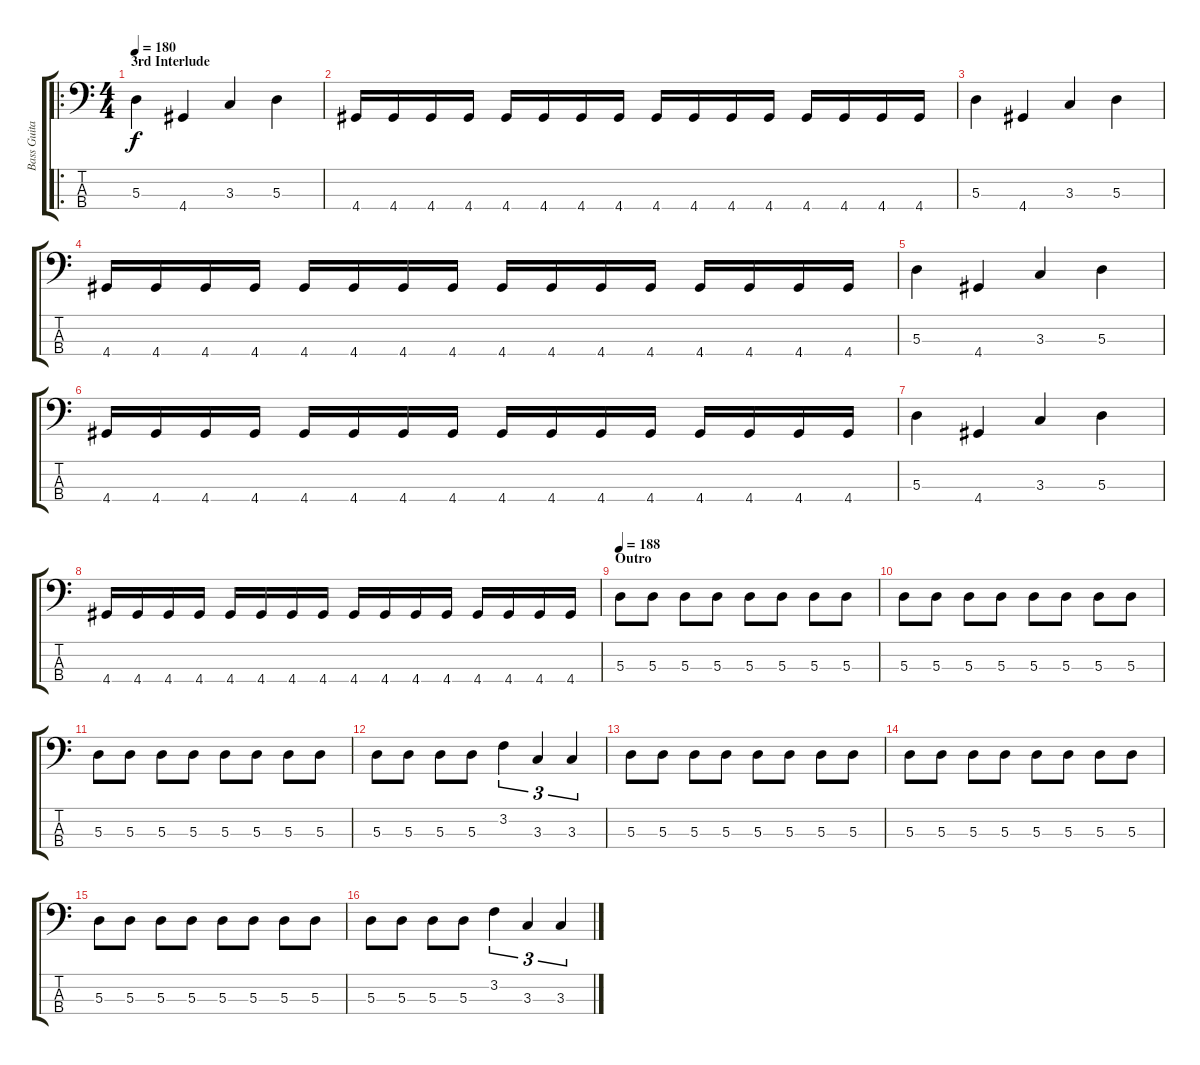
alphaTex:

\track ("Bass Guitar" "Bass Guita") {instrument electricbasspick}
\staff {score tabs}
\tuning (G2 D2 A1 E1) {hide}
\ro
\ts (4 4)
\section ("" "3rd Interlude")
\tempo 180
\clef f4
\ks c
5.3.4{dy f} 4.4.4 3.3.4 5.3.4 |
4.4.16 4.4.16 4.4.16 4.4.16 4.4.16 4.4.16 4.4.16 4.4.16 4.4.16 4.4.16 4.4.16 4.4.16 4.4.16 4.4.16 4.4.16 4.4.16 |
5.3.4 4.4.4 3.3.4 5.3.4 |
4.4.16 4.4.16 4.4.16 4.4.16 4.4.16 4.4.16 4.4.16 4.4.16 4.4.16 4.4.16 4.4.16 4.4.16 4.4.16 4.4.16 4.4.16 4.4.16 |
5.3.4 4.4.4 3.3.4 5.3.4 |
4.4.16 4.4.16 4.4.16 4.4.16 4.4.16 4.4.16 4.4.16 4.4.16 4.4.16 4.4.16 4.4.16 4.4.16 4.4.16 4.4.16 4.4.16 4.4.16 |
5.3.4 4.4.4 3.3.4 5.3.4 |
4.4.16 4.4.16 4.4.16 4.4.16 4.4.16 4.4.16 4.4.16 4.4.16 4.4.16 4.4.16 4.4.16 4.4.16 4.4.16 4.4.16 4.4.16 4.4.16 |
\section ("" "Outro")
\tempo 188
5.3.8 5.3.8 5.3.8 5.3.8 5.3.8 5.3.8 5.3.8 5.3.8 |
5.3.8 5.3.8 5.3.8 5.3.8 5.3.8 5.3.8 5.3.8 5.3.8 |
5.3.8 5.3.8 5.3.8 5.3.8 5.3.8 5.3.8 5.3.8 5.3.8 |
5.3.8 5.3.8 5.3.8 5.3.8 3.2.4{tu (3 2)} 3.3.4{tu (3 2)} 3.3.4{tu (3 2)} |
5.3.8 5.3.8 5.3.8 5.3.8 5.3.8 5.3.8 5.3.8 5.3.8 |
5.3.8 5.3.8 5.3.8 5.3.8 5.3.8 5.3.8 5.3.8 5.3.8 |
5.3.8 5.3.8 5.3.8 5.3.8 5.3.8 5.3.8 5.3.8 5.3.8 |
5.3.8 5.3.8 5.3.8 5.3.8 3.2.4{tu (3 2)} 3.3.4{tu (3 2)} 3.3.4{tu (3 2)}
